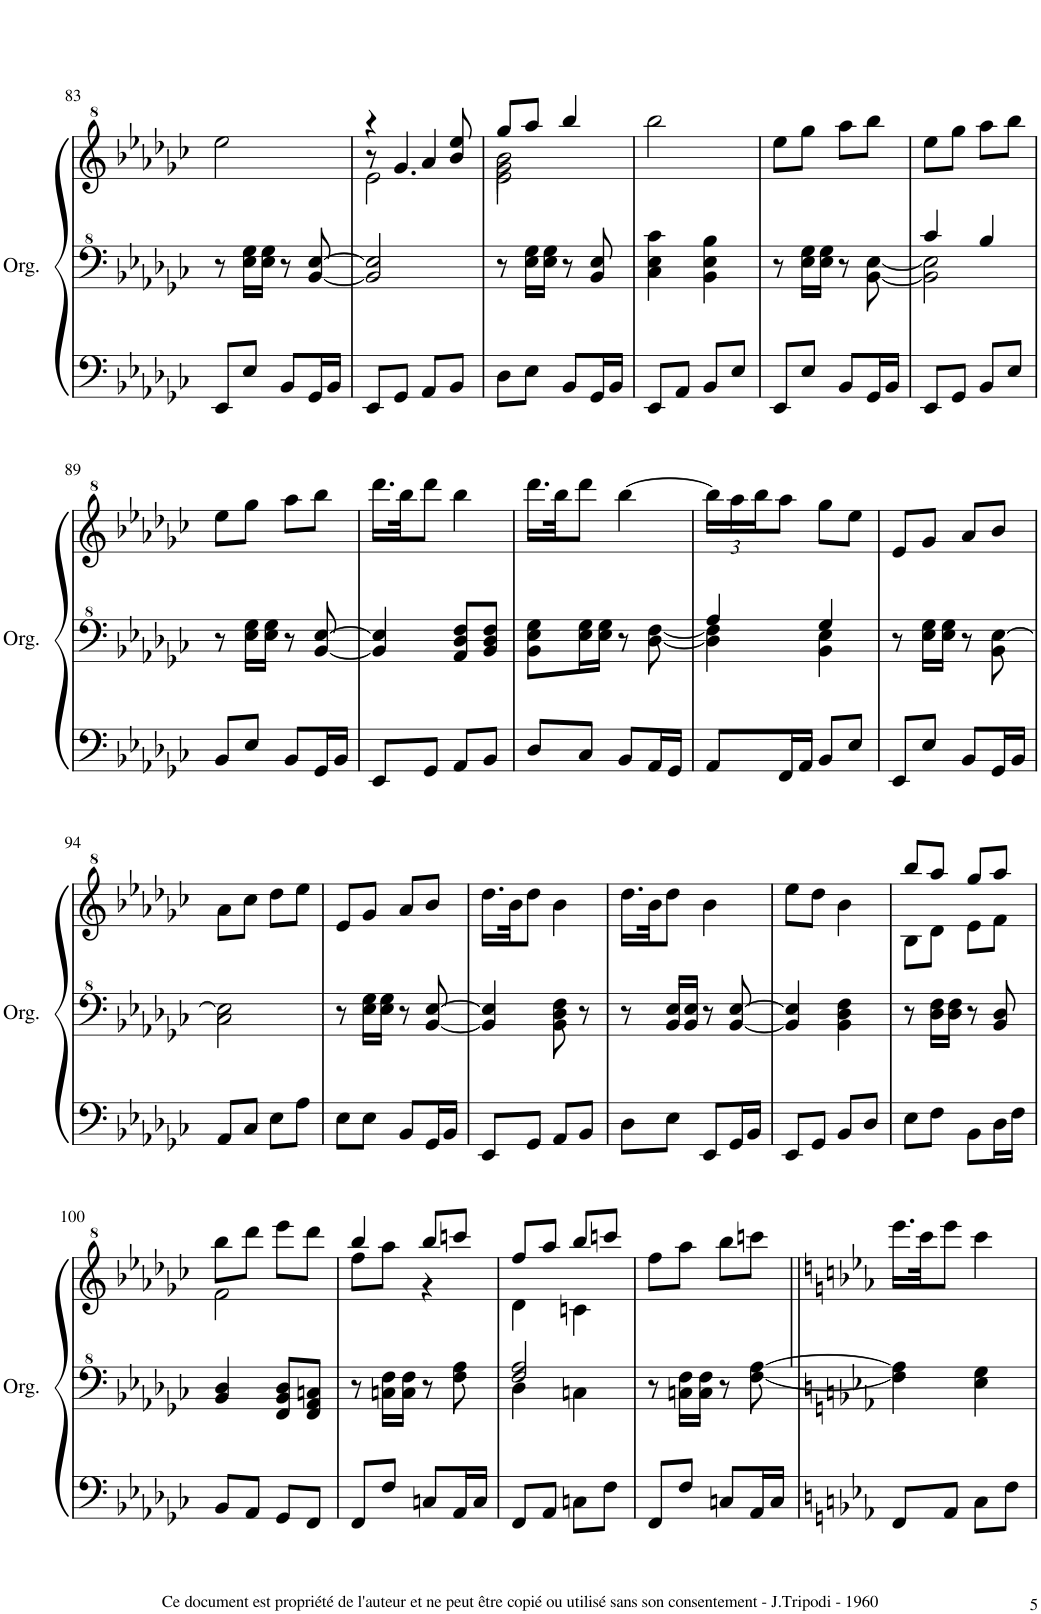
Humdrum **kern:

**kern	**kern	**kern
*part1	*part1	*part1
*staff3	*staff2	*staff1
*I"Orgue	*	*
*I'Org.	*	*
!!LO:PB:g=z
*clefF4	*clefF^4	*clefG^2
*k[b-e-a-d-g-c-]	*k[b-e-a-d-g-c-]	*k[b-e-a-d-g-c-]
*M2/4	*M2/4	*M2/4
=83	=83	=83
8EE-/L	8r	2eee-\
8E-/J	16e-\ 16g-\LL	.
.	16e-\ 16g-\JJ	.
8BB-/L	8r	.
16GG-/L	[8B-/ [8e-/	.
16BB-/JJ	.	.
=84	=84	=84
*	*	*^
*	*	*	*^
*	*	*	*	*^
8EE-/L	2B-/] 2e-/]	4r	8r	2ee-\	4.ryy
8GG-/J	.	.	4.gg-/	.	.
8AA-/L	.	4aa-/	.	.	.
8BB-/J	.	.	.	.	8bb-/ 8eee-/
=85	=85	=85	=85	=85	=85
8D-\L	8r	8ggg-/L	2gg-\	2ee-\	2bb-\
8E-\J	16e-\ 16g-\LL	8aaa-/J	.	.	.
.	16e-\ 16g-\JJ	.	.	.	.
8BB-/L	8r	4bbb-/	.	.	.
16GG-/L	8B-/ 8e-/	.	.	.	.
16BB-/JJ	.	.	.	.	.
*	*	*v	*v	*v	*v
=86	=86	=86
8EE-/L	4c-\ 4e-\ 4cc-\	2bbb-\
8AA-/J	.	.
8BB-/L	4B-\ 4e-\ 4b-\	.
8E-/J	.	.
=87	=87	=87
8EE-/L	8r	8eee-\L
8E-/J	16e-\ 16g-\LL	8ggg-\J
.	16e-\ 16g-\JJ	.
8BB-/L	8r	8aaa-\L
16GG-/L	[8B-\ [8e-\	8bbb-\J
16BB-/JJ	.	.
=88	=88	=88
*	*^	*
8EE-/L	2B-\] 2e-\]	4cc-/	8eee-\L
8GG-/J	.	.	8ggg-\J
8BB-/L	.	4b-/	8aaa-\L
8E-/J	.	.	8bbb-\J
*	*v	*v	*
!!LO:LB:g=z
=89	=89	=89
8BB-/L	8r	8eee-\L
8E-/J	16e-\ 16g-\LL	8ggg-\J
.	16e-\ 16g-\JJ	.
8BB-/L	8r	8aaa-\L
16GG-/L	[8B-/ [8e-/	8bbb-\J
16BB-/JJ	.	.
=90	=90	=90
8EE-/L	4B-/] 4e-/]	16.dddd-\LL
.	.	32bbb-\JK
8GG-/J	.	8dddd-\J
8AA-/L	8A-/ 8d-/ 8f/L	4bbb-\
8BB-/J	8B-/ 8d-/ 8f/J	.
=91	=91	=91
8D-/L	8B-\ 8e-\ 8g-\L	16.dddd-\LL
.	.	32bbb-\JK
8C-/J	16e-\ 16g-\L	8dddd-\J
.	16e-\ 16g-\JJ	.
8BB-/L	8r	[4bbb-\
16AA-/L	[8d-\ [8f\	.
16GG-/JJ	.	.
=92	=92	=92
*	*^	*
*	*	*	*Xbrackettup
8AA-/L	4d-\] 4f\]	4a-/	24bbb-\LL]
.	.	.	24aaa-\
.	.	.	24bbb-\J
16FF/L	.	.	8aaa-\J
16AA-/JJ	.	.	.
8BB-/L	4B-\ 4e-\	4g-/	8ggg-\L
8E-/J	.	.	8eee-\J
*	*v	*v	*
=93	=93	=93
8EE-/L	8r	8ee-/L
8E-/J	16e-\ 16g-\LL	8gg-/J
.	16e-\ 16g-\JJ	.
8BB-/L	8r	8aa-/L
16GG-/L	8B-\ [8e-\	8bb-/J
16BB-/JJ	.	.
!!LO:LB:g=z
=94	=94	=94
8AA-/L	2c-\ 2e-\]	8aa-\L
8C-/J	.	8ccc-\J
8E-\L	.	8ddd-\L
8A-\J	.	8eee-\J
=95	=95	=95
8E-\L	8r	8ee-/L
8E-\J	16e-\ 16g-\LL	8gg-/J
.	16e-\ 16g-\JJ	.
8BB-/L	8r	8aa-/L
16GG-/L	[8B-/ [8e-/	8bb-/J
16BB-/JJ	.	.
=96	=96	=96
8EE-/L	4B-/] 4e-/]	16.ddd-\LL
.	.	32bb-\JK
8GG-/J	.	8ddd-\J
8AA-/L	8B-\ 8d-\ 8f\	4bb-\
8BB-/J	8r	.
=97	=97	=97
8D-\L	8r	16.ddd-\LL
.	.	32bb-\JK
8E-\J	16B-/ 16e-/LL	8ddd-\J
.	16B-/ 16e-/JJ	.
8EE-/L	8r	4bb-\
16GG-/L	[8B-/ [8e-/	.
16BB-/JJ	.	.
=98	=98	=98
8EE-/L	4B-/] 4e-/]	8eee-\L
8GG-/J	.	8ddd-\J
8BB-/L	4B-\ 4d-\ 4f\	4bb-\
8D-/J	.	.
=99	=99	=99
*	*	*^
8E-\L	8r	8b-\L	8bbb-/L
8F\J	16d-\ 16f\LL	8dd-\J	8aaa-/J
.	16d-\ 16f\JJ	.	.
8BB-\L	8r	8ee-\L	8ggg-/L
16D-\L	8B-/ 8d-/	8ff\J	8aaa-/J
16F\JJ	.	.	.
!!LO:LB:g=z	!!
=100	=100	=100	=100
8BB-/L	4B-/ 4d-/	2ff\	8bbb-\L
8AA-/J	.	.	8dddd-\J
8GG-/L	8F/ 8B-/ 8d-/L	.	8eeee-\L
8FF/J	8F/ 8A-/ 8cn/J	.	8dddd-\J
=101	=101	=101	=101
8FF/L	8r	8fff\L	4bbb-/
8F/J	16cn\ 16f\LL	8aaa-\J	.
.	16c\ 16f\JJ	.	.
8Cn/L	8r	8bbb-/L	4r
16AA-/L	8f\ 8a-\	8ccccn/J	.
16C/JJ	.	.	.
=102	=102	=102	=102
*	*^	*	*
8FF/L	2f/ 2a-/	4d-\	8fff/L	4dd-\
8AA-/J	.	.	8aaa-/J	.
8Cn\L	.	4cn\	8bbb-/L	4ccn\
8F\J	.	.	8ccccn/J	.
*	*v	*v	*	*
*	*	*v	*v
=103	=103	=103
8FF/L	8r	8fff\L
8F/J	16cn\ 16f\LL	8aaa-\J
.	16c\ 16f\JJ	.
8Cn/L	8r	8bbb-\L
16AA-/L	[8f\ [8a-\	8ccccn\J
16C/JJ	.	.
=104||	=104||	=104||
*k[b-e-a-]	*k[b-e-a-]	*k[b-e-a-]
8FF/L	4f\] 4a-\]	16.eeee-\LL
.	.	32cccc\JK
8AA-/J	.	8eeee-\J
8C\L	4e-\ 4g\	4cccc\
8F\J	.	.
=	=	=
*-	*-	*-
